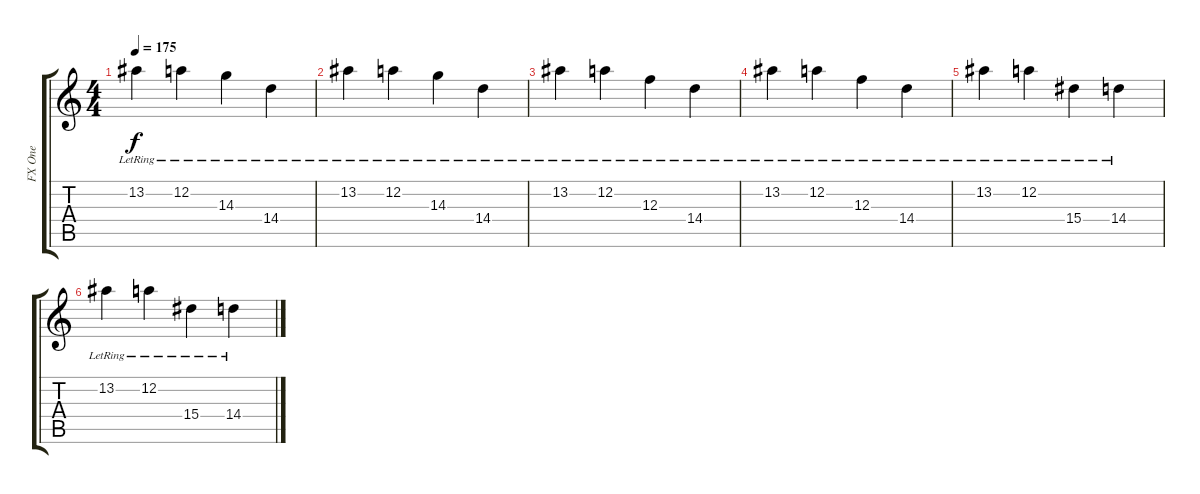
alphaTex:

\track ("FX One" "FX One") {instrument guitarharmonics}
\staff {score tabs}
\tuning (D4 A3 F3 C3 G2 C2) {hide}
\ts (4 4)
\tempo 175
\clef g2
\ks c
13.2{lr}.4{dy f} 12.2{lr}.4 14.3{lr}.4 14.4{lr}.4 |
13.2{lr}.4 12.2{lr}.4 14.3{lr}.4 14.4{lr}.4 |
13.2{lr}.4 12.2{lr}.4 12.3{lr}.4 14.4{lr}.4 |
13.2{lr}.4 12.2{lr}.4 12.3{lr}.4 14.4{lr}.4 |
13.2{lr}.4 12.2{lr}.4 15.4{lr}.4 14.4{lr}.4 |
13.2{lr}.4 12.2{lr}.4 15.4{lr}.4 14.4{lr}.4
